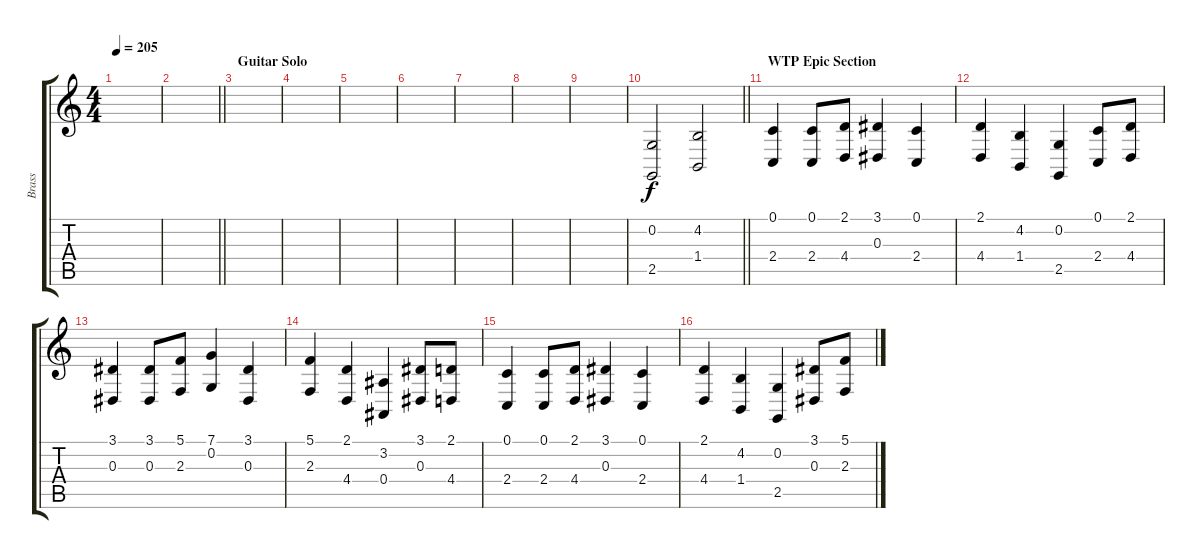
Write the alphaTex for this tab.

\track ("Brass" "Brass") {instrument brasssection}
\staff {score tabs}
\tuning (C4 G3 Eb3 Bb2 F2 C2) {hide}
\ts (4 4)
\tempo 205
\clef g2
\ks c
|
\barLineRight lightlight
|
\section ("" "Guitar Solo")
|
|
|
|
|
|
|
\barLineRight lightlight
(0.2 2.5).2 (4.2 1.4).2 |
\section ("" "WTP Epic Section")
(0.1 2.4).4 (0.1 2.4).8 (2.1 4.4).8 (3.1 0.3).4 (0.1 2.4).4 |
(2.1 4.4).4 (4.2 1.4).4 (0.2 2.5).4 (0.1 2.4).8 (2.1 4.4).8 |
(3.1 0.3).4 (3.1 0.3).8 (5.1 2.3).8 (7.1 0.2).4 (3.1 0.3).4 |
(5.1 2.3).4 (2.1 4.4).4 (3.2 0.4).4 (3.1 0.3).8 (2.1 4.4).8 |
(0.1 2.4).4 (0.1 2.4).8 (2.1 4.4).8 (3.1 0.3).4 (0.1 2.4).4 |
(2.1 4.4).4 (4.2 1.4).4 (0.2 2.5).4 (3.1 0.3).8 (5.1 2.3).8
